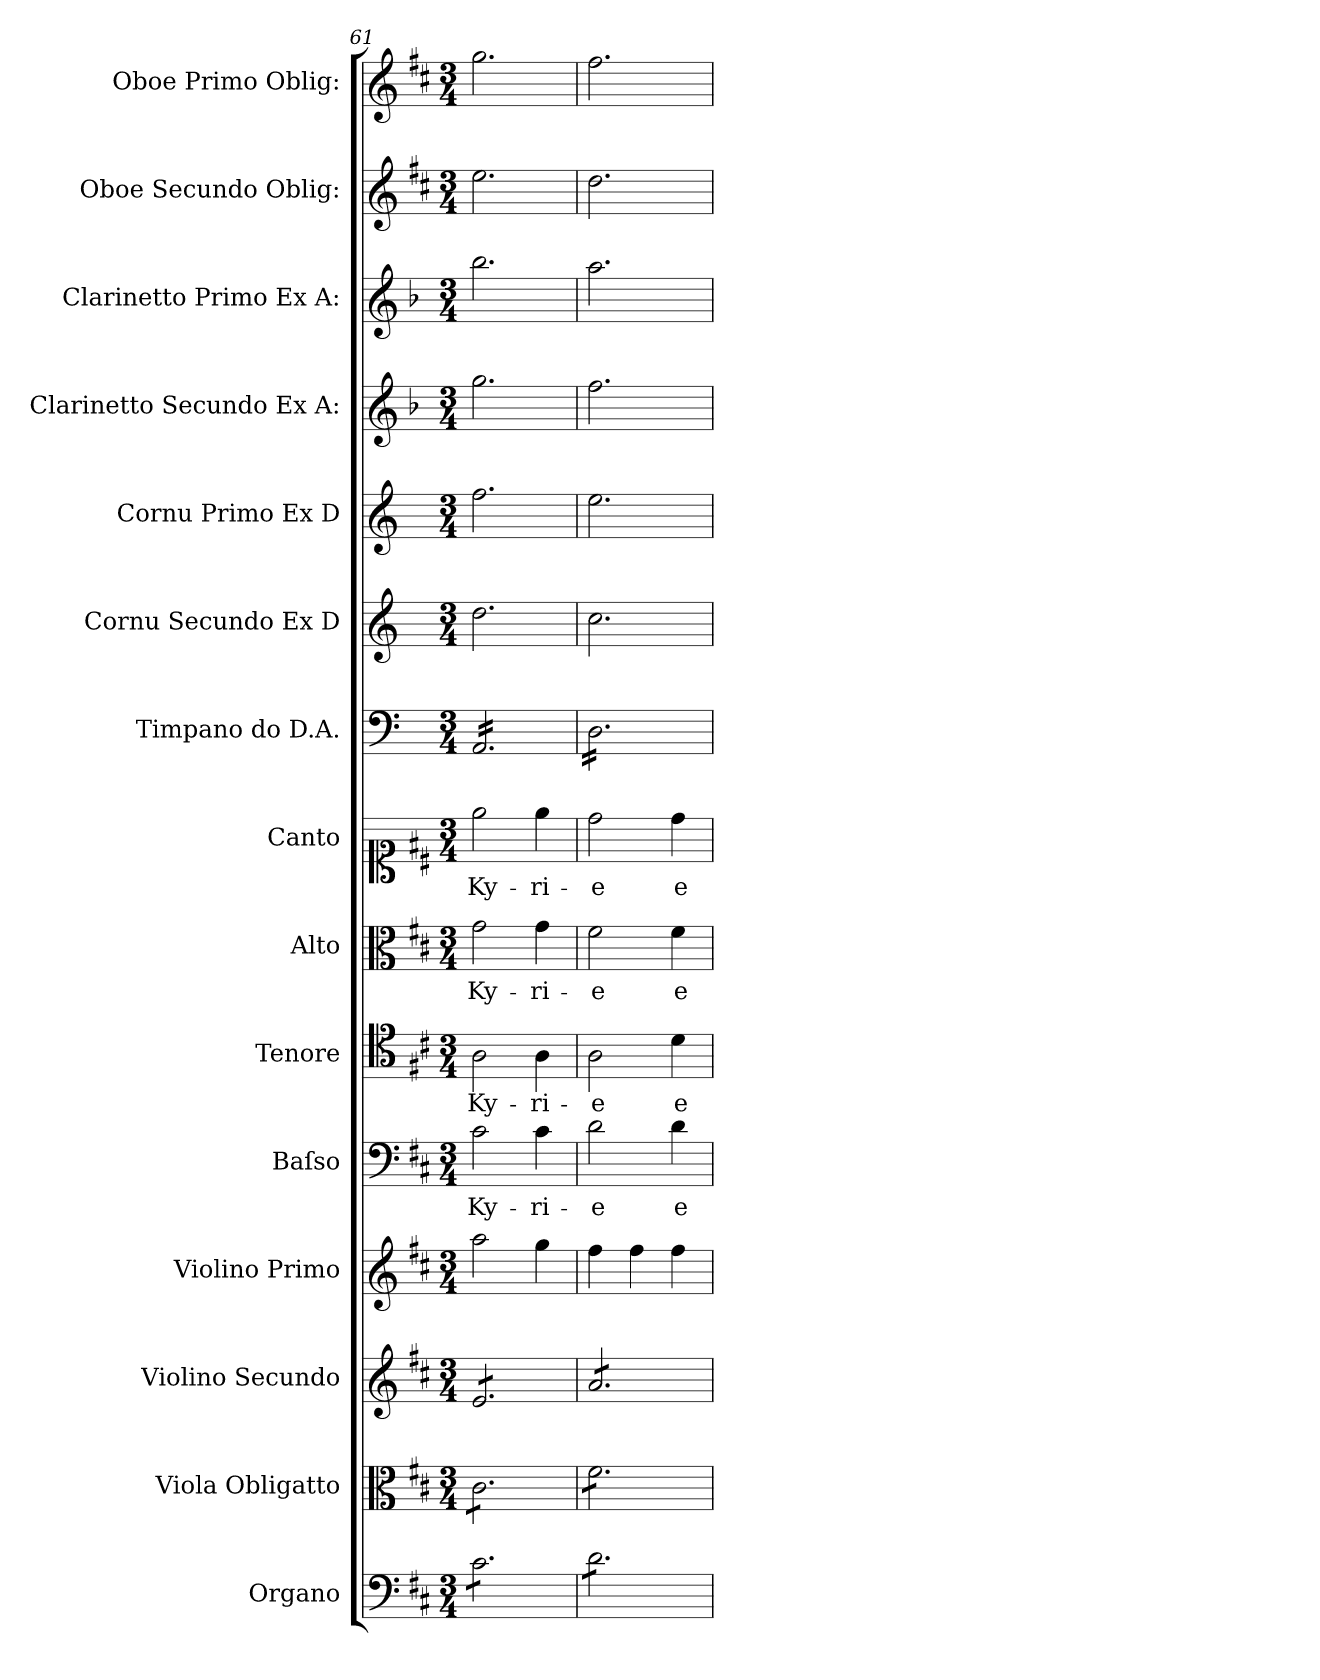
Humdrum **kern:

**kern	**kern	**kern	**kern	**kern	**text	**kern	**text	**kern	**text	**kern	**text	**kern	**kern	**kern	**kern	**kern	**kern	**kern
*part15	*part14	*part13	*part12	*part11	*part11	*part10	*part10	*part9	*part9	*part8	*part8	*part7	*part6	*part5	*part4	*part3	*part2	*part1
*staff15	*staff14	*staff13	*staff12	*staff11	*staff11	*staff10	*staff10	*staff9	*staff9	*staff8	*staff8	*staff7	*staff6	*staff5	*staff4	*staff3	*staff2	*staff1
*I"Organo	*I"Viola Obligatto	*I"Violino Secundo	*I"Violino Primo	*I"Baſso	*	*I"Tenore	*	*I"Alto	*	*I"Canto	*	*I"Timpano do D.A.	*I"Cornu Secundo Ex D	*I"Cornu Primo Ex D	*I"Clarinetto Secundo Ex A:	*I"Clarinetto Primo Ex A:	*I"Oboe Secundo Oblig:	*I"Oboe Primo Oblig:
*I'org	*I'vla obl	*I'vl 2	*I'vl 1	*I'B	*	*I'T	*	*I'A	*	*	*	*I'timp	*	*	*I'cl 2 in A	*I'cl 1 in A	*I'ob 2	*I'ob 1
*clefF4	*clefC3	*clefG2	*clefG2	*clefF4	*	*clefC4	*	*clefC3	*	*clefC1	*	*clefF4	*clefG2	*clefG2	*clefG2	*clefG2	*clefG2	*clefG2
*	*	*	*	*	*	*	*	*	*	*	*	*	*ITrd-1c-2	*ITrd-1c-2	*ITrd2c3	*ITrd2c3	*	*
*k[f#c#]	*k[f#c#]	*k[f#c#]	*k[f#c#]	*k[f#c#]	*	*k[f#c#]	*	*k[f#c#]	*	*k[f#c#]	*	*k[]	*k[f#c#]	*k[f#c#]	*k[f#c#]	*k[f#c#]	*k[f#c#]	*k[f#c#]
*M3/4	*M3/4	*M3/4	*M3/4	*M3/4	*	*M3/4	*	*M3/4	*	*M3/4	*	*M3/4	*M3/4	*M3/4	*M3/4	*M3/4	*M3/4	*M3/4
=61	=61	=61	=61	=61	=61	=61	=61	=61	=61	=61	=61	=61	=61	=61	=61	=61	=61	=61
*tremolo	*	*	*	*	*	*	*	*	*	*	*	*	*	*	*	*	*	*
*	*tremolo	*	*	*	*	*	*	*	*	*	*	*	*	*	*	*	*	*
*	*	*tremolo	*	*	*	*	*	*	*	*	*	*	*	*	*	*	*	*
*	*	*	*	*	*	*	*	*	*	*	*	*tremolo	*	*	*	*	*	*
8c#\L	8c#\L	8e/L	2aa\	2c#\	Ky-	2A\	Ky-	2g\	Ky-	2ee\	Ky-	16AA/LL	2.ee\	2.gg\	2.ee\	2.gg\	2.ee\	2.gg\
.	.	.	.	.	.	.	.	.	.	.	.	16AA/	.	.	.	.	.	.
8c#\	8c#\	8e/	.	.	.	.	.	.	.	.	.	16AA/	.	.	.	.	.	.
.	.	.	.	.	.	.	.	.	.	.	.	16AA/	.	.	.	.	.	.
8c#\	8c#\	8e/	.	.	.	.	.	.	.	.	.	16AA/	.	.	.	.	.	.
.	.	.	.	.	.	.	.	.	.	.	.	16AA/	.	.	.	.	.	.
8c#\	8c#\	8e/	.	.	.	.	.	.	.	.	.	16AA/	.	.	.	.	.	.
.	.	.	.	.	.	.	.	.	.	.	.	16AA/	.	.	.	.	.	.
8c#\	8c#\	8e/	4gg\	4c#\	-ri-	4A\	-ri-	4g\	-ri-	4ee\	-ri-	16AA/	.	.	.	.	.	.
.	.	.	.	.	.	.	.	.	.	.	.	16AA/	.	.	.	.	.	.
8c#\J	8c#\J	8e/J	.	.	.	.	.	.	.	.	.	16AA/	.	.	.	.	.	.
.	.	.	.	.	.	.	.	.	.	.	.	16AA/JJ	.	.	.	.	.	.
=62	=62	=62	=62	=62	=62	=62	=62	=62	=62	=62	=62	=62	=62	=62	=62	=62	=62	=62
8d\L	8f#\L	8a/L	4ff#\	2d\	-e	2A\	-e	2f#\	-e	2dd\	-e	16D\LL	2.dd\	2.ff#\	2.dd\	2.ff#\	2.dd\	2.ff#\
.	.	.	.	.	.	.	.	.	.	.	.	16D\	.	.	.	.	.	.
8d\	8f#\	8a/	.	.	.	.	.	.	.	.	.	16D\	.	.	.	.	.	.
.	.	.	.	.	.	.	.	.	.	.	.	16D\	.	.	.	.	.	.
8d\	8f#\	8a/	4ff#\	.	.	.	.	.	.	.	.	16D\	.	.	.	.	.	.
.	.	.	.	.	.	.	.	.	.	.	.	16D\	.	.	.	.	.	.
8d\	8f#\	8a/	.	.	.	.	.	.	.	.	.	16D\	.	.	.	.	.	.
.	.	.	.	.	.	.	.	.	.	.	.	16D\	.	.	.	.	.	.
8d\	8f#\	8a/	4ff#\	4d\	e-	4d\	e-	4f#\	e-	4dd\	e-	16D\	.	.	.	.	.	.
.	.	.	.	.	.	.	.	.	.	.	.	16D\	.	.	.	.	.	.
8d\J	8f#\J	8a/J	.	.	.	.	.	.	.	.	.	16D\	.	.	.	.	.	.
*	*	*Xtremolo	*	*	*	*	*	*	*	*	*	*	*	*	*	*	*	*
*	*Xtremolo	*	*	*	*	*	*	*	*	*	*	*	*	*	*	*	*	*
*Xtremolo	*	*	*	*	*	*	*	*	*	*	*	*	*	*	*	*	*	*
.	.	.	.	.	.	.	.	.	.	.	.	16D\JJ	.	.	.	.	.	.
*	*	*	*	*	*	*	*	*	*	*	*	*Xtremolo	*	*	*	*	*	*
=	=	=	=	=	=	=	=	=	=	=	=	=	=	=	=	=	=	=
*-	*-	*-	*-	*-	*-	*-	*-	*-	*-	*-	*-	*-	*-	*-	*-	*-	*-	*-
